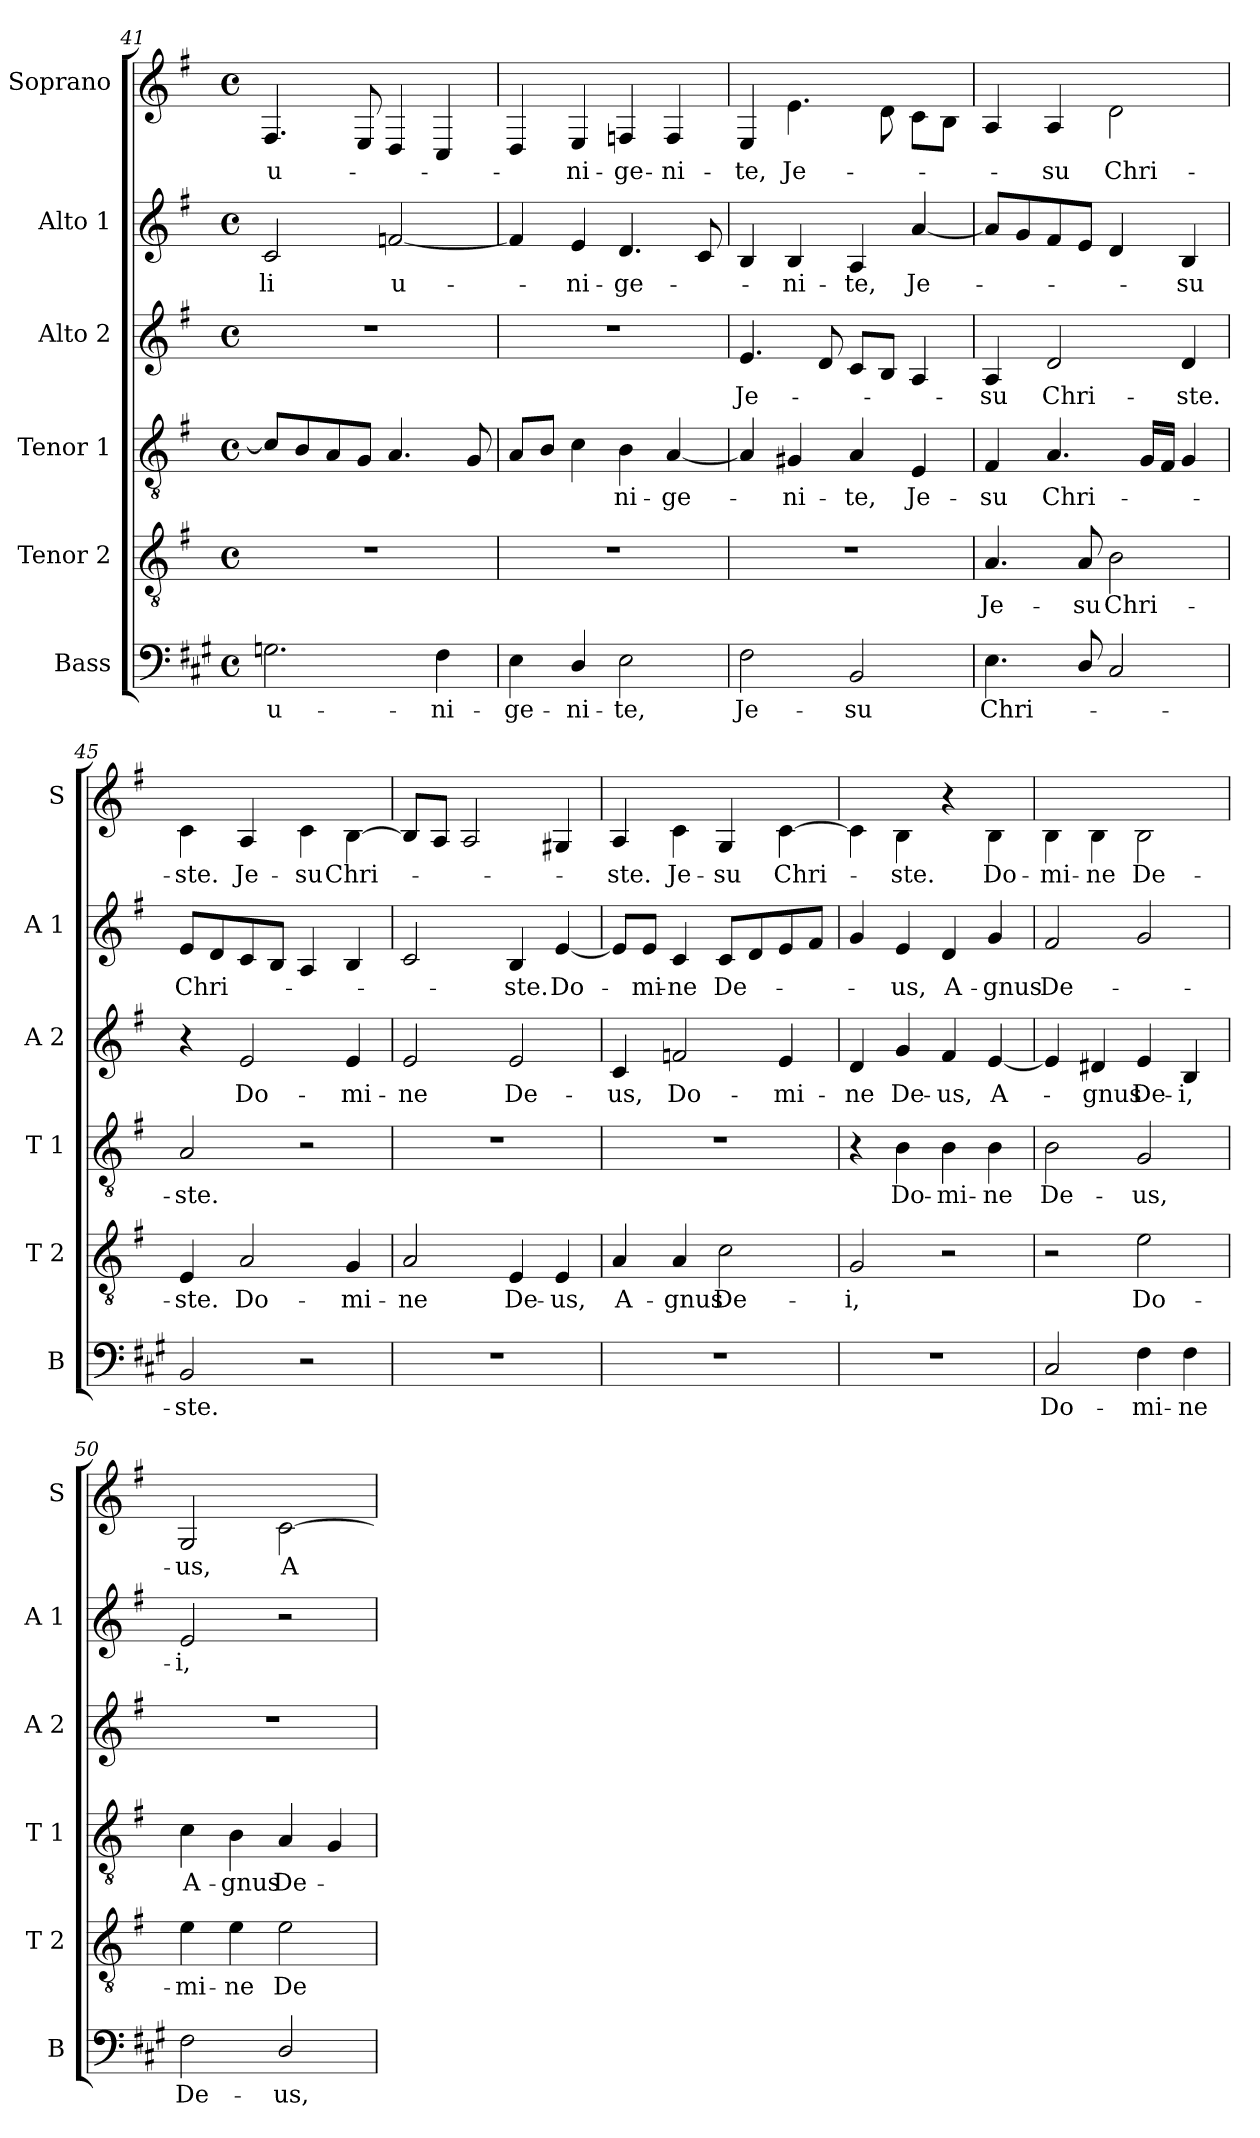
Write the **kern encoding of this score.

**kern	**text	**kern	**text	**kern	**text	**kern	**text	**kern	**text	**kern	**text
*part6	*part6	*part5	*part5	*part4	*part4	*part3	*part3	*part2	*part2	*part1	*part1
*staff6	*staff6	*staff5	*staff5	*staff4	*staff4	*staff3	*staff3	*staff2	*staff2	*staff1	*staff1
*I"Bass	*	*I"Tenor 2	*	*I"Tenor 1	*	*I"Alto 2	*	*I"Alto 1	*	*I"Soprano	*
*I'B	*	*I'T 2	*	*I'T 1	*	*I'A 2	*	*I'A 1	*	*I'S	*
*clefF4	*	*clefGv2	*	*clefGv2	*	*clefG2	*	*clefG2	*	*clefG2	*
*ITrd1c2	*	*	*	*	*	*	*	*	*	*ITrd-7c-12	*
*k[f#]	*	*k[f#]	*	*k[f#]	*	*k[f#]	*	*k[f#]	*	*k[f#]	*
*G:	*	*G:	*	*G:	*	*G:	*	*G:	*	*G:	*
*M4/4	*	*M4/4	*	*M4/4	*	*M4/4	*	*M4/4	*	*M4/4	*
*met(c)	*	*met(c)	*	*met(c)	*	*met(c)	*	*met(c)	*	*met(c)	*
=41	=41	=41	=41	=41	=41	=41	=41	=41	=41	=41	=41
2.Fn\	u-	1r	.	8c/L]	.	1r	.	2c/	-li	4.f#/	u-
.	.	.	.	8B/	.	.	.	.	.	.	.
.	.	.	.	8A/	.	.	.	.	.	.	.
.	.	.	.	8G/J	.	.	.	.	.	8e/	.
.	.	.	.	4.A/	.	.	.	[2fn/	u-	4d/	.
4E\	-ni-	.	.	.	.	.	.	.	.	4c/	.
.	.	.	.	8G/	.	.	.	.	.	.	.
=42	=42	=42	=42	=42	=42	=42	=42	=42	=42	=42	=42
4D\	-ge-	1r	.	8A/L	.	1r	.	4f/]	.	4d/	.
.	.	.	.	8B/J	.	.	.	.	.	.	.
4C/	-ni-	.	.	4c\	.	.	.	4e/	-ni-	4e/	-ni-
2D\	-te,	.	.	4B\	-ni-	.	.	4.d/	-ge-	4fn/	-ge-
.	.	.	.	[4A/	-ge-	.	.	.	.	4f/	-ni-
.	.	.	.	.	.	.	.	8c/	.	.	.
!!LO:PB:g=z
=43	=43	=43	=43	=43	=43	=43	=43	=43	=43	=43	=43
2E\	Je-	1r	.	4A/]	.	4.e/	Je-	4B/	.	4e/	-te,
.	.	.	.	4G#X/	-ni-	.	.	4B/	-ni-	4.ee\	Je-
.	.	.	.	.	.	8d/	.	.	.	.	.
2AA/	-su	.	.	4A/	-te,	8c/L	.	4A/	-te,	.	.
.	.	.	.	.	.	8B/J	.	.	.	8dd\	.
.	.	.	.	4E/	Je-	4A/	.	[4a/	Je-	8cc\L	.
.	.	.	.	.	.	.	.	.	.	8b\J	.
=44	=44	=44	=44	=44	=44	=44	=44	=44	=44	=44	=44
4.D\	Chri-	4.A/	Je-	4F#/	-su	4A/	-su	8a/L]	.	4a/	.
.	.	.	.	.	.	.	.	8g/	.	.	.
.	.	.	.	4.A/	Chri-	2d/	Chri-	8f#/	.	4a/	-su
8C/	.	8A/	-su	.	.	.	.	8e/J	.	.	.
2BB/	.	2B\	Chri-	.	.	.	.	4d/	.	2dd\	Chri-
.	.	.	.	16G/LL	.	.	.	.	.	.	.
.	.	.	.	16F#/JJ	.	.	.	.	.	.	.
.	.	.	.	4G/	.	4d/	-ste.	4B/	-su	.	.
=45	=45	=45	=45	=45	=45	=45	=45	=45	=45	=45	=45
2AA/	-ste.	4E/	-ste.	2A/	-ste.	4r	.	8e/L	Chri-	4cc\	-ste.
.	.	.	.	.	.	.	.	8d/	.	.	.
.	.	2A/	Do-	.	.	2e/	Do-	8c/	.	4a/	Je-
.	.	.	.	.	.	.	.	8B/J	.	.	.
2r	.	.	.	2r	.	.	.	4A/	.	4cc\	-su
.	.	4G/	-mi-	.	.	4e/	-mi-	4B/	.	[4b\	Chri-
=46	=46	=46	=46	=46	=46	=46	=46	=46	=46	=46	=46
1r	.	2A/	-ne	1r	.	2e/	-ne	2c/	.	8b/L]	.
.	.	.	.	.	.	.	.	.	.	8a/J	.
.	.	.	.	.	.	.	.	.	.	2a/	.
.	.	4E/	De-	.	.	2e/	De-	4B/	-ste.	.	.
.	.	4E/	-us,	.	.	.	.	[4e/	Do-	4g#X/	.
=47	=47	=47	=47	=47	=47	=47	=47	=47	=47	=47	=47
1r	.	4A/	A-	1r	.	4c/	-us,	8e/L]	.	4a/	-ste.
.	.	.	.	.	.	.	.	8e/J	-mi-	.	.
.	.	4A/	-gnus	.	.	2fn/	Do-	4c/	-ne	4cc\	Je-
.	.	2c\	De-	.	.	.	.	8c/L	De-	4g/	-su
.	.	.	.	.	.	.	.	8d/	.	.	.
.	.	.	.	.	.	4e/	-mi-	8e/	.	[4cc\	Chri-
.	.	.	.	.	.	.	.	8f#/J	.	.	.
=48	=48	=48	=48	=48	=48	=48	=48	=48	=48	=48	=48
1r	.	2G/	-i,	4r	.	4d/	-ne	4g/	.	4cc\]	.
.	.	.	.	4B\	Do-	4g/	De-	4e/	-us,	4b\	-ste.
.	.	2r	.	4B\	-mi-	4f#/	-us,	4d/	A-	4r	.
.	.	.	.	4B\	-ne	[4e/	A-	4g/	-gnus	4b\	Do-
!!LO:LB:g=z
=49	=49	=49	=49	=49	=49	=49	=49	=49	=49	=49	=49
2BB/	Do-	2r	.	2B\	De-	4e/]	.	2f#/	De-	4b\	-mi-
.	.	.	.	.	.	4d#X/	-gnus	.	.	4b\	-ne
4E\	-mi-	2e\	Do-	2G/	-us,	4e/	De-	2g/	.	2b\	De-
4E\	-ne	.	.	.	.	4B/	-i,	.	.	.	.
=50	=50	=50	=50	=50	=50	=50	=50	=50	=50	=50	=50
2E\	De-	4e\	-mi-	4c\	A-	1r	.	2e/	-i,	2g/	-us,
.	.	4e\	-ne	4B\	-gnus	.	.	.	.	.	.
2C/	-us,	2e\	De-	4A/	De-	.	.	2r	.	[2cc\	A-
.	.	.	.	4G/	.	.	.	.	.	.	.
=	=	=	=	=	=	=	=	=	=	=	=
*-	*-	*-	*-	*-	*-	*-	*-	*-	*-	*-	*-
